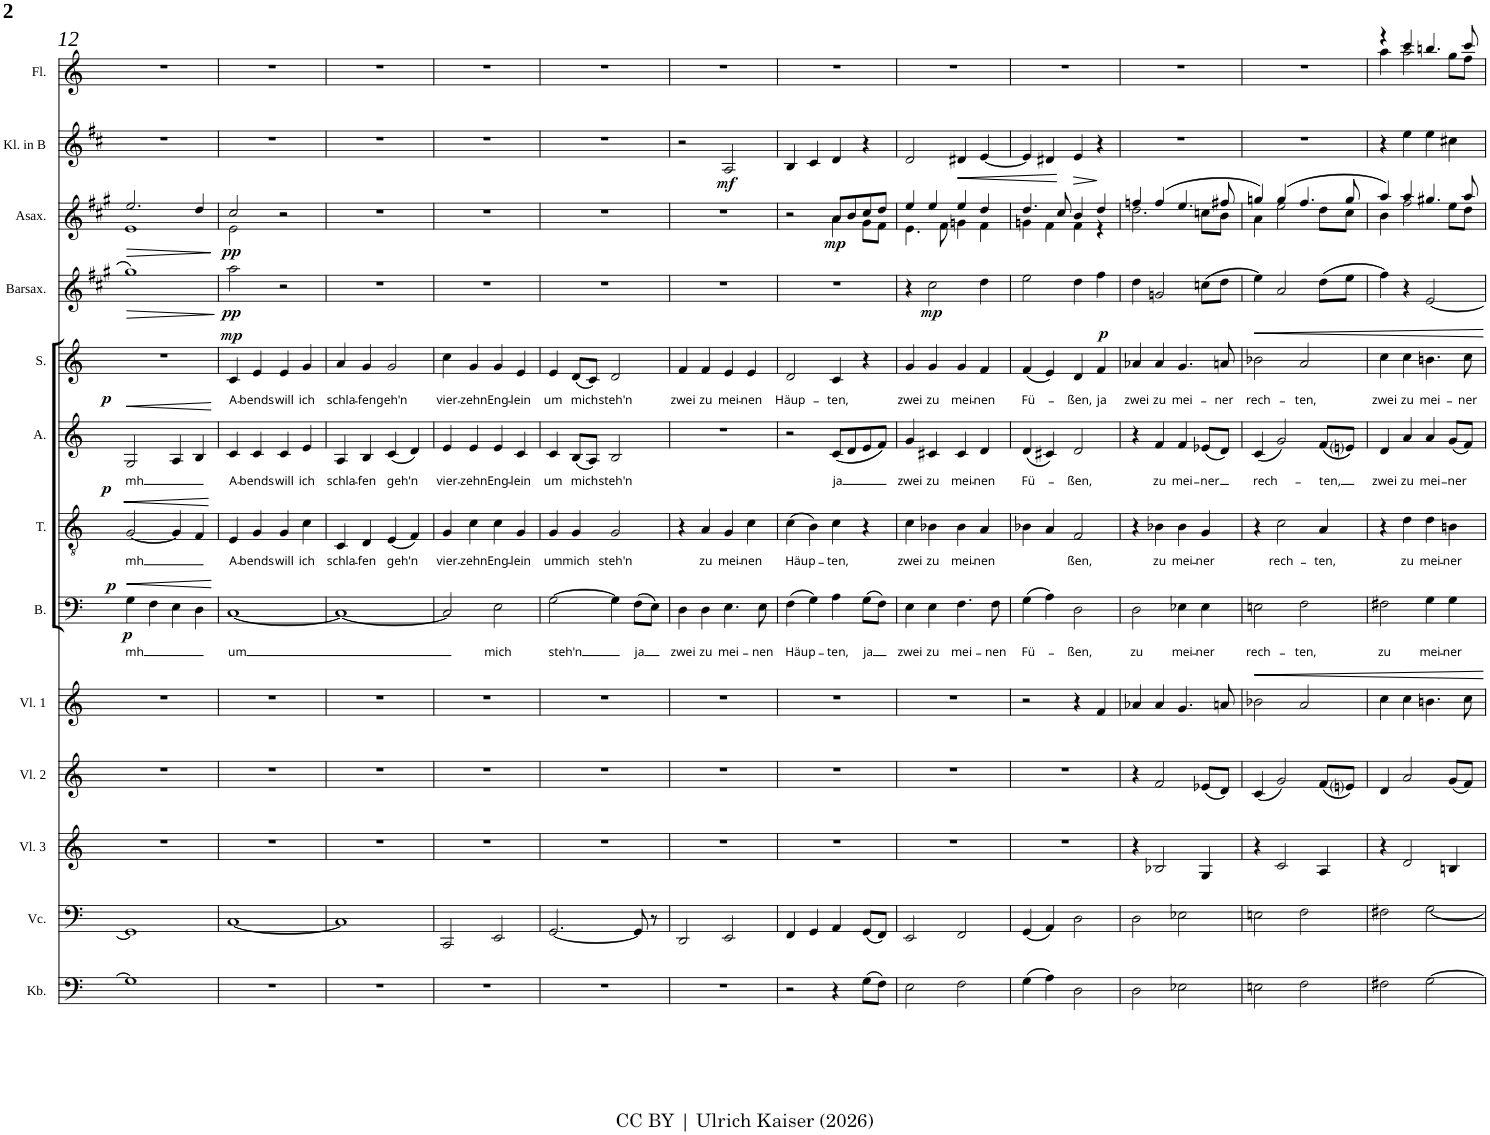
**kern	**kern	**kern	**kern	**kern	**kern	**text	**dynam	**kern	**text	**dynam	**kern	**text	**dynam	**kern	**text	**dynam	**kern	**dynam	**kern	**dynam	**kern	**dynam	**kern
*part13	*part12	*part11	*part10	*part9	*part8	*part8	*part8	*part7	*part7	*part7	*part6	*part6	*part6	*part5	*part5	*part5	*part4	*part4	*part3	*part3	*part2	*part2	*part1
*staff13	*staff12	*staff11	*staff10	*staff9	*staff8	*staff8	*staff8	*staff7	*staff7	*staff7	*staff6	*staff6	*staff6	*staff5	*staff5	*staff5	*staff4	*staff4	*staff3	*staff3	*staff2	*staff2	*staff1
*I"Kontrabass	*I"Violoncello	*I"Violine 3	*I"Violine 2	*I"Violine 1	*I"Bass	*	*	*I"Tenor	*	*	*I"Alt	*	*	*I"Sopran	*	*	*I"Baritonsaxophon	*	*I"Altsaxophon	*	*I"Klarinette in B	*	*I"Flöte
*I'Kb.	*I'Vc.	*I'Vl. 3	*I'Vl. 2	*I'Vl. 1	*I'B.	*	*	*I'T.	*	*	*I'A.	*	*	*I'S.	*	*	*I'Barsax.	*	*I'Asax.	*	*I'Kl. in B	*	*I'Fl.
!!LO:PB:g=z
*clefF4	*clefF4	*clefG2	*clefG2	*clefG2	*clefF4	*	*	*clefGv2	*	*	*clefG2	*	*	*clefG2	*	*	*clefG2	*	*clefG2	*	*clefG2	*	*clefG2
*Trd7c12	*	*	*	*	*	*	*	*	*	*	*	*	*	*	*	*	*Trd12c21	*	*Trd5c9	*	*Trd1c2	*	*
*k[]	*k[]	*k[]	*k[]	*k[]	*k[]	*	*	*k[]	*	*	*k[]	*	*	*k[]	*	*	*k[f#c#g#]	*	*k[f#c#g#]	*	*k[f#c#]	*	*k[]
*M4/4	*M4/4	*M4/4	*M4/4	*M4/4	*M4/4	*	*	*M4/4	*	*	*M4/4	*	*	*M4/4	*	*	*M4/4	*	*M4/4	*	*M4/4	*	*M4/4
*met(c)	*met(c)	*met(c)	*met(c)	*met(c)	*met(c)	*	*	*met(c)	*	*	*met(c)	*	*	*met(c)	*	*	*met(c)	*	*met(c)	*	*met(c)	*	*met(c)
=12	=12	=12	=12	=12	=12	=12	=12	=12	=12	=12	=12	=12	=12	=12	=12	=12	=12	=12	=12	=12	=12	=12	=12
!	!	!	!	!	!	!LO:LY:b	!LO:DY:b	!	!LO:LY:b	!LO:HP:b	!	!LO:LY:b	!LO:HP:b	!	!	!	!	!	!	!	!	!	!
*	*	*	*	*	*	*	*	*	*	*	*	*	*	*	*	*	*	*	*^	*	*	*	*
!	!	!	!	!	!	!	!	!	!	!LO:DY:n=1:b	!	!	!LO:DY:n=1:b	!	!	!LO:DY:b	!	!	!	!	!	!	!	!
1G]	1GG]	1r	1r	1r	4G\	mh	p	[2G/	mh	< p	2G/	mh	< p	1r	.	p	1gg#	.	2.ee/	1e	.	1r	.	1r
.	.	.	.	.	4F\	.	.	.	.	.	.	.	.	.	.	.	.	.	.	.	.	.	.	.
.	.	.	.	.	4E\	.	.	4G/]	.	.	4A/	.	.	.	.	.	.	.	.	.	.	.	.	.
.	.	.	.	.	4D\	.	.	4F/	.	.	4B/	.	.	.	.	.	.	.	4dd/	.	.	.	.	.
*	*	*	*	*	*	*	*	*	*	*	*	*	*	*	*	*	*	*	*v	*v	*	*	*	*
.	.	.	.	.	.	.	.	.	.	[	.	.	[	.	.	.	.	.	.	.	.	.	.
=13	=13	=13	=13	=13	=13	=13	=13	=13	=13	=13	=13	=13	=13	=13	=13	=13	=13	=13	=13	=13	=13	=13	=13
!	!	!	!	!	!	!LO:LY:b	!	!	!LO:LY:b	!	!	!LO:LY:b	!	!	!LO:LY:b	!LO:DY:a	!	!LO:DY:b	!	!LO:DY:b	!	!	!
*	*	*	*	*	*	*	*	*	*	*	*	*	*	*	*	*	*	*	*^	*	*	*	*
1r	[1C	1r	1r	1r	[1C	um	.	4E/	A-	.	4c/	A-	.	4c/	A-	mp	2aa\	pp	2cc#/	2e\	pp	1r	.	1r
!	!	!	!	!	!	!	!	!	!LO:LY:b	!	!	!LO:LY:b	!	!	!LO:LY:b	!	!	!	!	!	!	!	!	!
.	.	.	.	.	.	.	.	4G/	-bends	.	4c/	-bends	.	4e/	-bends	.	.	.	.	.	.	.	.	.
!	!	!	!	!	!	!	!	!	!LO:LY:b	!	!	!LO:LY:b	!	!	!LO:LY:b	!	!	!	!	!	!	!	!	!
.	.	.	.	.	.	.	.	4G/	will	.	4c/	will	.	4e/	will	.	2r	.	2r	2r	.	.	.	.
!	!	!	!	!	!	!	!	!	!LO:LY:b	!	!	!LO:LY:b	!	!	!LO:LY:b	!	!	!	!	!	!	!	!	!
.	.	.	.	.	.	.	.	4c\	ich	.	4e/	ich	.	4g/	ich	.	.	.	.	.	.	.	.	.
*	*	*	*	*	*	*	*	*	*	*	*	*	*	*	*	*	*	*	*v	*v	*	*	*	*
=14	=14	=14	=14	=14	=14	=14	=14	=14	=14	=14	=14	=14	=14	=14	=14	=14	=14	=14	=14	=14	=14	=14	=14
!	!	!	!	!	!	!	!	!	!LO:LY:b	!	!	!LO:LY:b	!	!	!LO:LY:b	!	!	!	!	!	!	!	!
1r	1C]	1r	1r	1r	1C_	.	.	4C/	schla-	.	4A/	schla-	.	4a/	schla-	.	1r	.	1r	.	1r	.	1r
!	!	!	!	!	!	!	!	!	!LO:LY:b	!	!	!LO:LY:b	!	!	!LO:LY:b	!	!	!	!	!	!	!	!
.	.	.	.	.	.	.	.	4D/	-fen	.	4B/	-fen	.	4g/	-fen	.	.	.	.	.	.	.	.
!	!	!	!	!	!	!	!	!	!LO:LY:b	!	!	!LO:LY:b	!	!	!LO:LY:b	!	!	!	!	!	!	!	!
.	.	.	.	.	.	.	.	(<4E/	geh'n	.	(<4c/	geh'n	.	2g/	geh'n	.	.	.	.	.	.	.	.
.	.	.	.	.	.	.	.	4F/)	.	.	4d/)	.	.	.	.	.	.	.	.	.	.	.	.
=15	=15	=15	=15	=15	=15	=15	=15	=15	=15	=15	=15	=15	=15	=15	=15	=15	=15	=15	=15	=15	=15	=15	=15
!	!	!	!	!	!	!	!	!	!LO:LY:b	!	!	!LO:LY:b	!	!	!LO:LY:b	!	!	!	!	!	!	!	!
1r	2CC/	1r	1r	1r	2C/]	.	.	4G/	vier-	.	4e/	vier-	.	4cc\	vier-	.	1r	.	1r	.	1r	.	1r
!	!	!	!	!	!	!	!	!	!LO:LY:b	!	!	!LO:LY:b	!	!	!LO:LY:b	!	!	!	!	!	!	!	!
.	.	.	.	.	.	.	.	4c\	-zehn	.	4e/	-zehn	.	4g/	-zehn	.	.	.	.	.	.	.	.
!	!	!	!	!	!	!LO:LY:b	!	!	!LO:LY:b	!	!	!LO:LY:b	!	!	!LO:LY:b	!	!	!	!	!	!	!	!
.	2EE/	.	.	.	2E\	mich	.	4c\	Eng-	.	4e/	Eng-	.	4g/	Eng-	.	.	.	.	.	.	.	.
!	!	!	!	!	!	!	!	!	!LO:LY:b	!	!	!LO:LY:b	!	!	!LO:LY:b	!	!	!	!	!	!	!	!
.	.	.	.	.	.	.	.	4G/	-lein	.	4c/	-lein	.	4e/	-lein	.	.	.	.	.	.	.	.
=16	=16	=16	=16	=16	=16	=16	=16	=16	=16	=16	=16	=16	=16	=16	=16	=16	=16	=16	=16	=16	=16	=16	=16
!	!	!	!	!	!	!LO:LY:b	!	!	!LO:LY:b	!	!	!LO:LY:b	!	!	!LO:LY:b	!	!	!	!	!	!	!	!
1r	[2.GG/	1r	1r	1r	[2G\	steh'n	.	4G/	um	.	4c/	um	.	4e/	um	.	1r	.	1r	.	1r	.	1r
!	!	!	!	!	!	!	!	!	!LO:LY:b	!	!	!LO:LY:b	!	!	!LO:LY:b	!	!	!	!	!	!	!	!
.	.	.	.	.	.	.	.	4G/	mich	.	(<8B/L	mich	.	(<8d/L	mich	.	.	.	.	.	.	.	.
.	.	.	.	.	.	.	.	.	.	.	8A/J)	.	.	8c/J)	.	.	.	.	.	.	.	.	.
!	!	!	!	!	!	!	!	!	!LO:LY:b	!	!	!LO:LY:b	!	!	!LO:LY:b	!	!	!	!	!	!	!	!
.	.	.	.	.	4G\]	.	.	2G/	steh'n	.	2B/	steh'n	.	2d/	steh'n	.	.	.	.	.	.	.	.
!	!	!	!	!	!	!LO:LY:b	!	!	!	!	!	!	!	!	!	!	!	!	!	!	!	!	!
.	8GG/]	.	.	.	(>8F\L	ja	.	.	.	.	.	.	.	.	.	.	.	.	.	.	.	.	.
.	8r	.	.	.	8E\J)	.	.	.	.	.	.	.	.	.	.	.	.	.	.	.	.	.	.
=17	=17	=17	=17	=17	=17	=17	=17	=17	=17	=17	=17	=17	=17	=17	=17	=17	=17	=17	=17	=17	=17	=17	=17
!	!	!	!	!	!	!LO:LY:b	!	!	!	!	!	!	!	!	!LO:LY:b	!	!	!	!	!	!	!	!
1r	2DD/	1r	1r	1r	4D\	zwei	.	4r	.	.	1r	.	.	4f/	zwei	.	1r	.	1r	.	2r	.	1r
!	!	!	!	!	!	!LO:LY:b	!	!	!LO:LY:b	!	!	!	!	!	!LO:LY:b	!	!	!	!	!	!	!	!
.	.	.	.	.	4D\	zu	.	4A/	zu	.	.	.	.	4f/	zu	.	.	.	.	.	.	.	.
!	!	!	!	!	!	!LO:LY:b	!	!	!LO:LY:b	!	!	!	!	!	!LO:LY:b	!	!	!	!	!	!	!LO:DY:b	!
.	2EE/	.	.	.	4.E\	mei-	.	4G/	mei-	.	.	.	.	4e/	mei-	.	.	.	.	.	2A/	mf	.
!	!	!	!	!	!	!	!	!	!LO:LY:b	!	!	!	!	!	!LO:LY:b	!	!	!	!	!	!	!	!
.	.	.	.	.	.	.	.	4c\	-nen	.	.	.	.	4e/	-nen	.	.	.	.	.	.	.	.
!	!	!	!	!	!	!LO:LY:b	!	!	!	!	!	!	!	!	!	!	!	!	!	!	!	!	!
.	.	.	.	.	8E\	-nen	.	.	.	.	.	.	.	.	.	.	.	.	.	.	.	.	.
=18	=18	=18	=18	=18	=18	=18	=18	=18	=18	=18	=18	=18	=18	=18	=18	=18	=18	=18	=18	=18	=18	=18	=18
!	!	!	!	!	!	!LO:LY:b	!	!	!LO:LY:b	!	!	!	!	!	!LO:LY:b	!	!	!	!	!	!	!	!
*	*	*	*	*	*	*	*	*	*	*	*	*	*	*	*	*	*	*	*^	*	*	*	*
2r	4FF/	1r	1r	1r	(4F\	Häup-	.	(>4c\	Häup-	.	2r	.	.	2d/	Häup-	.	1r	.	2r	2ryy	.	4B/	.	1r
.	4GG/	.	.	.	4G\)	.	.	4B\)	.	.	.	.	.	.	.	.	.	.	.	.	.	4c#/	.	.
!	!	!	!	!	!	!LO:LY:b	!	!	!LO:LY:b	!	!	!LO:LY:b	!	!	!LO:LY:b	!	!	!	!	!	!LO:DY:b	!	!	!
4r	4AA/	.	.	.	4A\	-ten,	.	4c\	-ten,	.	(8c/L	ja	.	4c/	-ten,	.	.	.	8a/L	4a\	mp	4d/	.	.
.	.	.	.	.	.	.	.	.	.	.	8d/	.	.	.	.	.	.	.	8b/	.	.	.	.	.
!	!	!	!	!	!	!LO:LY:b	!	!	!	!	!	!	!	!	!	!	!	!	!	!	!	!	!	!
(>8G\L	(<8GG/L	.	.	.	(>8G\L	ja	.	4r	.	.	8e/	.	.	4r	.	.	.	.	8cc#/	8g#\L	.	4r	.	.
8F\J)	8FF/J)	.	.	.	8F\J)	.	.	.	.	.	8f/J)	.	.	.	.	.	.	.	8dd/J	8f#\J	.	.	.	.
=19	=19	=19	=19	=19	=19	=19	=19	=19	=19	=19	=19	=19	=19	=19	=19	=19	=19	=19	=19	=19	=19	=19	=19	=19
!	!	!	!	!	!	!LO:LY:b	!	!	!LO:LY:b	!	!	!LO:LY:b	!	!	!LO:LY:b	!	!	!	!	!	!	!	!	!
2E\	2EE/	1r	1r	1r	4E\	zwei	.	4c\	zwei	.	4g/	zwei	.	4g/	zwei	.	4r	.	4ee/	4.e\	.	2d/	.	1r
!	!	!	!	!	!	!LO:LY:b	!	!	!LO:LY:b	!	!	!LO:LY:b	!	!	!LO:LY:b	!	!	!LO:DY:b	!	!	!	!	!	!
.	.	.	.	.	4E\	zu	.	4B-X\	zu	.	4c#X/	zu	.	4g/	zu	.	2cc#\	mp	4ee/	.	.	.	.	.
.	.	.	.	.	.	.	.	.	.	.	.	.	.	.	.	.	.	.	.	8f#\	.	.	.	.
!	!	!	!	!	!	!LO:LY:b	!	!	!LO:LY:b	!	!	!LO:LY:b	!	!	!LO:LY:b	!	!	!	!	!	!	!	!LO:HP:b	!
2F\	2FF/	.	.	.	4.F\	mei-	.	4B-\	mei-	.	4c#/	mei-	.	4g/	mei-	.	.	.	4ee/	4gn\	.	4d#X/	<	.
!	!	!	!	!	!	!	!	!	!LO:LY:b	!	!	!LO:LY:b	!	!	!LO:LY:b	!	!	!	!	!	!	!	!	!
.	.	.	.	.	.	.	.	4A/	-nen	.	4d/	-nen	.	4f/	-nen	.	4dd\	.	4dd/	4f#\	.	[4e/	.	.
!	!	!	!	!	!	!LO:LY:b	!	!	!	!	!	!	!	!	!	!	!	!	!	!	!	!	!	!
.	.	.	.	.	8F\	-nen	.	.	.	.	.	.	.	.	.	.	.	.	.	.	.	.	.	.
=20	=20	=20	=20	=20	=20	=20	=20	=20	=20	=20	=20	=20	=20	=20	=20	=20	=20	=20	=20	=20	=20	=20	=20	=20
!	!	!	!	!	!	!LO:LY:b	!	!	!	!	!	!LO:LY:b	!	!	!LO:LY:b	!	!	!	!	!	!	!	!	!
*	*	*	*	*	*	*	*	*	*	*	*	*	*	*^	*	*	*	*	*	*	*	*	*	*
(>4G\	(<4GG/	1r	1r	2r	(>4G\	Fü-	.	4B-X\	.	.	(<4d/	Fü-	.	(4f/	2ryy	Fü-	.	2ee\	.	4.dd/	4gn\	.	4e/]	.	1r
4A\)	4AA/)	.	.	.	4A\)	.	.	4A/	.	.	4c#X/)	.	.	4e/)	.	.	.	.	.	.	4f#\	.	4d#X/	.	.
.	.	.	.	.	.	.	.	.	.	.	.	.	.	.	.	.	.	.	.	8cc#/	.	.	.	.	.
!	!	!	!	!	!	!LO:LY:b	!	!	!LO:LY:b	!	!	!LO:LY:b	!	!	!	!LO:LY:b	!	!	!	!	!	!	!	!	!
2D\	2D\	.	.	4r	2D\	-ßen,	.	2F/	-ßen,	.	2d/	-ßen,	.	4d/	4ryy	-ßen,	.	4dd\	.	4b/	4f#\	.	4e/	.	.
!	!	!	!	!	!	!	!	!	!	!	!	!	!	!	!	!LO:LY:b	!	!	!	!	!	!	!	!	!
.	.	.	.	4f/	.	.	.	.	.	.	.	.	.	4f/	16ryy	ja	.	4ff#\	.	4dd/	4r	.	4r	.	.
!	!	!	!	!	!	!	!	!	!	!	!	!	!	!	!	!	!LO:DY:a	!	!	!	!	!	!	!	!
.	.	.	.	.	.	.	.	.	.	.	.	.	.	.	8.ryy	.	p	.	.	.	.	.	.	.	.
*	*	*	*	*	*	*	*	*	*	*	*	*	*	*	*	*	*	*	*	*v	*v	*	*	*	*
.	.	.	.	.	.	.	.	.	.	.	.	.	.	.	.	.	.	.	.	.	.	.	[	.
=21	=21	=21	=21	=21	=21	=21	=21	=21	=21	=21	=21	=21	=21	=21	=21	=21	=21	=21	=21	=21	=21	=21	=21	=21
!	!	!	!	!	!	!LO:LY:b	!	!	!	!	!	!	!	!	!	!LO:LY:b	!	!	!	!	!	!	!	!
*	*	*	*	*	*	*	*	*	*	*	*	*	*	*v	*v	*	*	*	*	*^	*	*	*	*
2D\	2D\	4r	4r	4a-X/	2D\	zu	.	4r	.	.	4r	.	.	4a-X/	zwei	.	4dd\	.	4ffn/	2.dd\	.	1r	.	1r
!	!	!	!	!	!	!	!	!	!LO:LY:b	!	!	!LO:LY:b	!	!	!LO:LY:b	!	!	!	!	!	!	!	!	!
.	.	2B-X/	2f/	4a-/	.	.	.	4B-X\	zu	.	4f/	zu	.	4a-/	zu	.	2gn/	.	(4ff/	.	.	.	.	.
!	!	!	!	!	!	!LO:LY:b	!	!	!LO:LY:b	!	!	!LO:LY:b	!	!	!LO:LY:b	!	!	!	!	!	!	!	!	!
2E-X\	2E-X\	.	.	4.g/	4E-X\	mei-	.	4B-\	mei-	.	4f/	mei-	.	4.g/	mei-	.	.	.	4.ee/	.	.	.	.	.
!	!	!	!	!	!	!LO:LY:b	!	!	!LO:LY:b	!	!	!LO:LY:b	!	!	!	!	!	!	!	!	!	!	!	!
.	.	4G/	(<8e-X/L	.	4E-\	-ner	.	4G/	-ner	.	(<8e-X/L	-ner	.	.	.	.	(8ccn\L	.	.	8ccn\L	.	.	.	.
!	!	!	!	!	!	!	!	!	!	!	!	!	!	!	!LO:LY:b	!	!	!	!	!	!	!	!	!
.	.	.	8d/J)	8an/	.	.	.	.	.	.	8d/J)	.	.	8an/	-ner	.	8dd\J	.	8ff#X/	8b\J	.	.	.	.
=22	=22	=22	=22	=22	=22	=22	=22	=22	=22	=22	=22	=22	=22	=22	=22	=22	=22	=22	=22	=22	=22	=22	=22	=22
!	!	!	!	!	!	!LO:LY:b	!	!	!	!	!	!LO:LY:b	!	!	!LO:LY:b	!	!	!	!	!	!	!	!	!
2En\	2En\	4r	(4c/	2b-X\	2En\	rech-	.	4r	.	.	(4c/	rech-	.	2b-X\	rech-	.	4ee\)	.	4ggn/)	4a\	.	1r	.	1r
!	!	!	!	!	!	!	!	!	!LO:LY:b	!	!	!	!	!	!	!	!	!	!	!	!	!	!	!
.	.	2c/	2g/)	.	.	.	.	2c\	rech-	.	2g/)	.	.	.	.	.	2a/	.	(4gg/	2ee\	.	.	.	.
!	!	!	!	!	!	!LO:LY:b	!	!	!	!	!	!	!	!	!LO:LY:b	!	!	!	!	!	!	!	!	!
2F\	2F\	.	.	2a/	2F\	-ten,	.	.	.	.	.	.	.	2a/	-ten,	.	.	.	4.ff#/	.	.	.	.	.
!	!	!	!	!	!	!	!	!	!LO:LY:b	!	!	!LO:LY:b	!	!	!	!	!	!	!	!	!	!	!	!
.	.	4A/	(<8f/L	.	.	.	.	4A/	-ten,	.	(<8f/L	-ten,	.	.	.	.	(8dd\L	.	.	8dd\L	.	.	.	.
.	.	.	8eni/J)	.	.	.	.	.	.	.	8eni/J)	.	.	.	.	.	8ee\J	.	8gg/	8cc#\J	.	.	.	.
=23	=23	=23	=23	=23	=23	=23	=23	=23	=23	=23	=23	=23	=23	=23	=23	=23	=23	=23	=23	=23	=23	=23	=23	=23
!	!	!	!	!	!	!LO:LY:b	!	!	!	!	!	!LO:LY:b	!	!	!LO:LY:b	!	!	!	!	!	!	!	!	!
*	*	*	*	*	*	*	*	*	*	*	*	*	*	*	*	*	*	*	*	*	*	*	*	*^
2F#X\	2F#X\	4r	4d/	4cc\	2F#X\	zu	.	4r	.	.	4d/	zwei	.	4cc\	zwei	.	4ff#\)	.	4aa/)	4b\	.	4r	.	4r	4aa\
!	!	!	!	!	!	!	!	!	!LO:LY:b	!	!	!LO:LY:b	!	!	!LO:LY:b	!	!	!	!	!	!	!	!	!	!
.	.	2d/	2a/	4cc\	.	.	.	4d\	zu	.	4a/	zu	.	4cc\	zu	.	4r	.	4aa/	2ff#\	.	4ee\	.	4ccc/	2aa\
!	!	!	!	!	!	!LO:LY:b	!	!	!LO:LY:b	!	!	!LO:LY:b	!	!	!LO:LY:b	!	!	!	!	!	!	!	!	!	!
[2G\	[<2G\	.	.	4.bn\	4G\	mei-	.	4d\	mei-	.	4a/	mei-	.	4.bn\	mei-	.	[2e/	.	4.gg#X/	.	.	4ee\	.	4.bbn/	.
!	!	!	!	!	!	!LO:LY:b	!	!	!LO:LY:b	!	!	!LO:LY:b	!	!	!	!	!	!	!	!	!	!	!	!	!
.	.	4Bn/	(<8g/L	.	4G\	-ner	.	4Bn\	-ner	.	(<8g/L	-ner	.	.	.	.	.	.	.	8ee\L	.	4cc#X\	.	.	8gg\L
!	!	!	!	!	!	!	!	!	!	!	!	!	!	!	!LO:LY:b	!	!	!	!	!	!	!	!	!	!
.	.	.	8f/J)	8cc\	.	.	.	.	.	.	8f/J)	.	.	8cc\	-ner	.	.	.	8aa/	8dd\J	.	.	.	8ccc/	8ff\J
*	*	*	*	*	*	*	*	*	*	*	*	*	*	*	*	*	*	*	*v	*v	*	*	*	*v	*v
=	=	=	=	=	=	=	=	=	=	=	=	=	=	=	=	=	=	=	=	=	=	=	=
*-	*-	*-	*-	*-	*-	*-	*-	*-	*-	*-	*-	*-	*-	*-	*-	*-	*-	*-	*-	*-	*-	*-	*-
